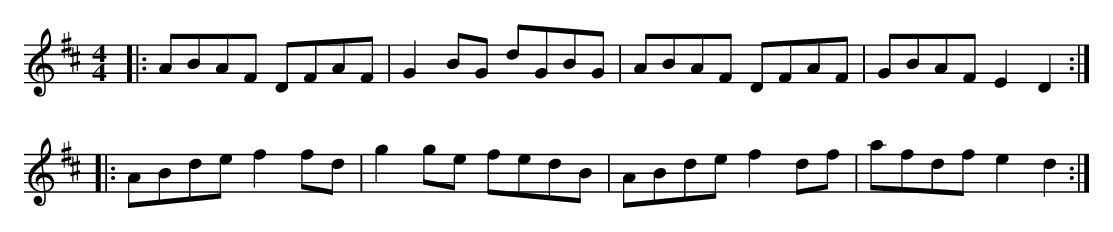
X:1
M:4/4
K:D
|:ABAF DFAF|G2BG dGBG|ABAF DFAF|GBAF E2 D2:|
|:ABde f2 fd|g2ge fedB|ABde f2df|afdf e2 d2:|
